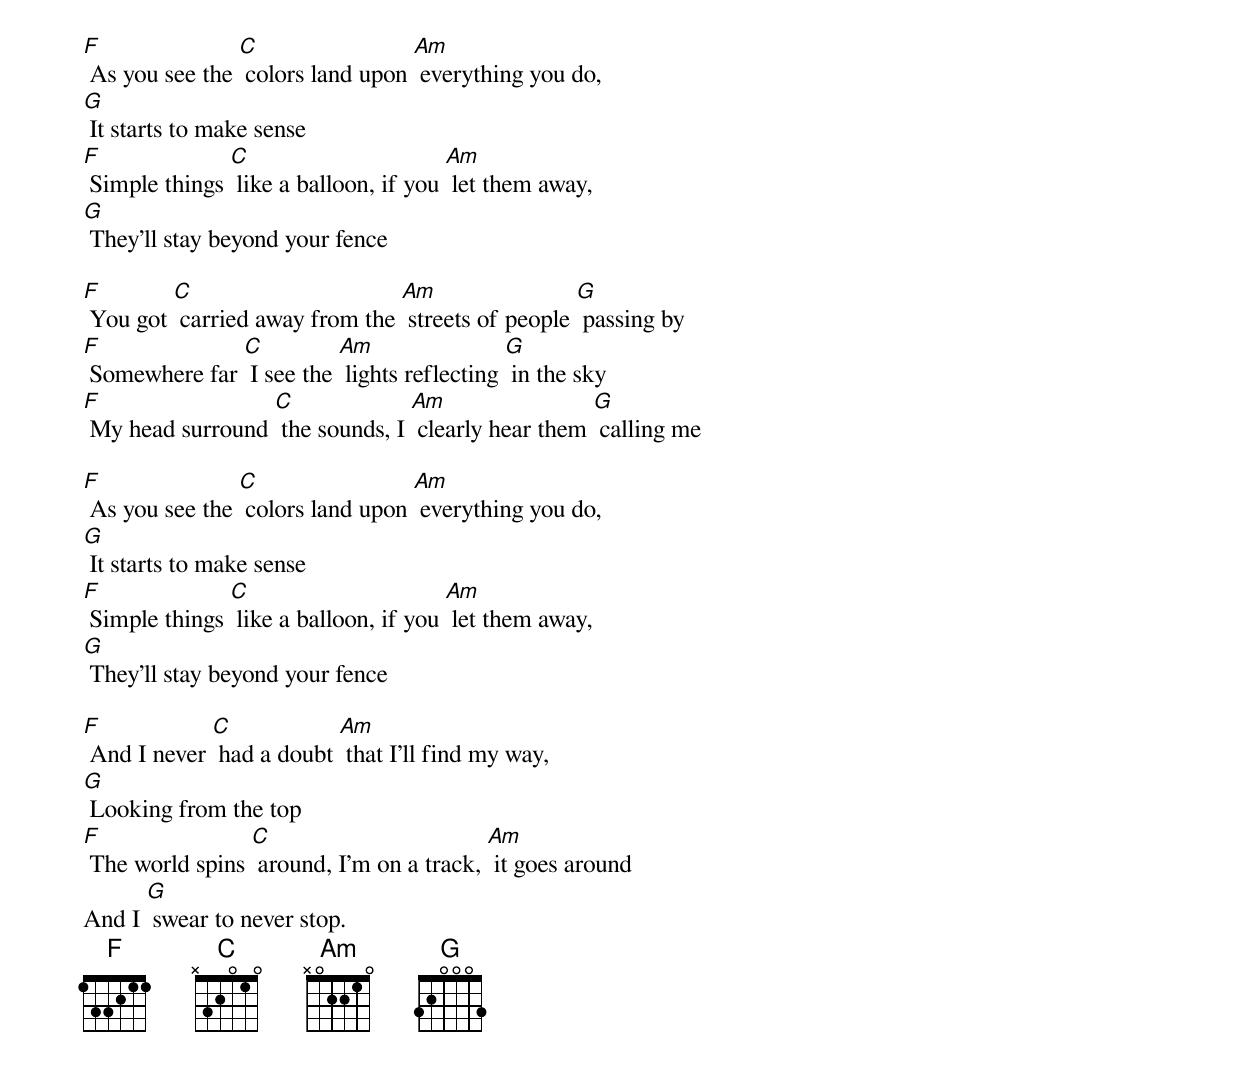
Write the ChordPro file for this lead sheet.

[F] As you see the [C] colors land upon [Am] everything you do,
[G] It starts to make sense
[F] Simple things [C] like a balloon, if you [Am] let them away,
[G] They'll stay beyond your fence

[F] You got [C] carried away from the [Am] streets of people [G] passing by
[F] Somewhere far [C] I see the [Am] lights reflecting [G] in the sky
[F] My head surround [C] the sounds, I [Am] clearly hear them [G] calling me

[F] As you see the [C] colors land upon [Am] everything you do,
[G] It starts to make sense
[F] Simple things [C] like a balloon, if you [Am] let them away,
[G] They'll stay beyond your fence

[F] And I never [C] had a doubt [Am] that I'll find my way,
[G] Looking from the top
[F] The world spins [C] around, I'm on a track, [Am] it goes around
And I [G] swear to never stop.
